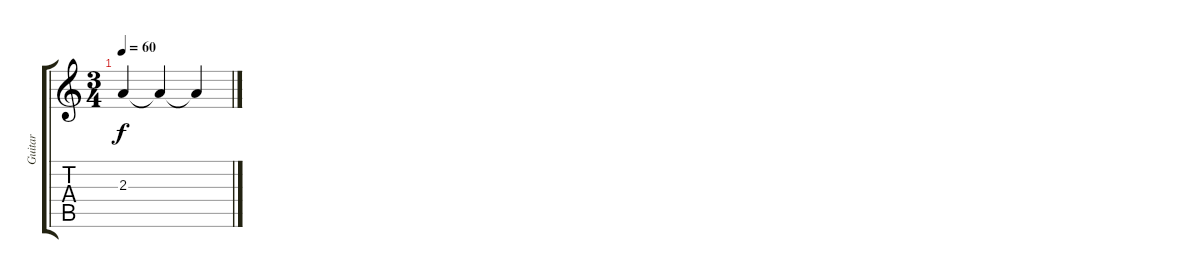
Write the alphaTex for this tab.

\track ("Guitar" "Guitar") {instrument electricguitarclean}
\staff {score tabs}
\tuning (E4 B3 G3 D3 A2 D2) {hide}
\ts (3 4)
\tempo 60
\clef g2
\ks c
2.3{t}.4{dy f} 2.3{t}.4 2.3{t}.4
